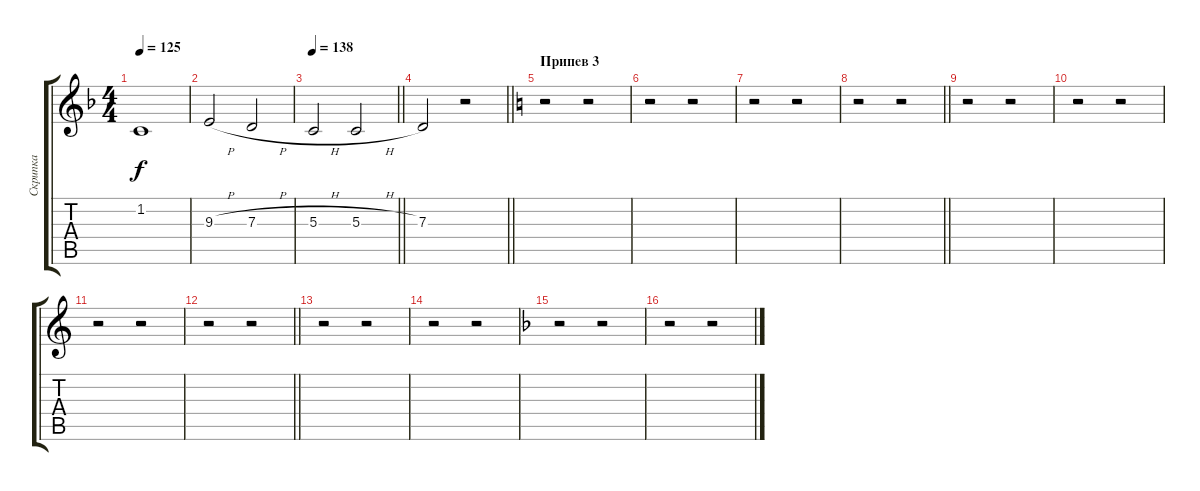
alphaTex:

\track ("Скрипка" "Скрипка") {instrument violin}
\staff {score tabs}
\tuning (E4 B3 G3 D3 A2 E2) {hide}
\ts (4 4)
\tempo 125
\clef g2
\ks f
1.2{t}.1{dy f} |
9.3{h}.2 7.3{h}.2 |
\tempo 138
\barLineRight lightlight
5.3{h}.2 5.3{h}.2 |
\barLineRight lightlight
7.3.2 r.2 |
\section ("" "Припев 3")
\ks c
r.2 r.2 |
r.2 r.2 |
r.2 r.2 |
\barLineRight lightlight
r.2 r.2 |
r.2 r.2 |
r.2 r.2 |
r.2 r.2 |
\barLineRight lightlight
r.2 r.2 |
r.2 r.2 |
r.2 r.2 |
\ks f
r.2 r.2 |
r.2 r.2
